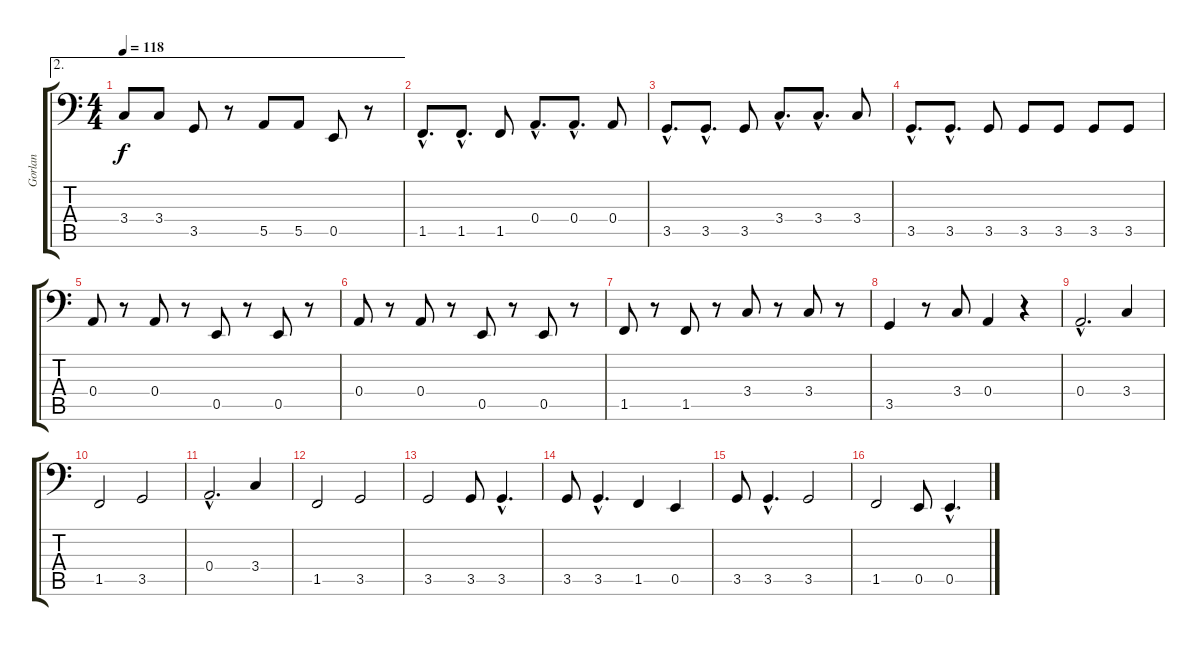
\track ("Gorlan" "Gorlan") {instrument electricbassfinger}
\staff {score tabs}
\tuning (C3 G2 D2 A1 E1 B0) {hide}
\ae 2
\ts (4 4)
\tempo 118
\clef f4
\ks c
3.4.8{dy f} 3.4.8 3.5.8 r.8 5.5.8 5.5.8 0.5.8 r.8 |
1.5{hac}.8{d} 1.5{hac}.8{d} 1.5.8 0.4{hac}.8{d} 0.4{hac}.8{d} 0.4.8 |
3.5{hac}.8{d} 3.5{hac}.8{d} 3.5.8 3.4{hac}.8{d} 3.4{hac}.8{d} 3.4.8 |
3.5{hac}.8{d} 3.5{hac}.8{d} 3.5.8 3.5.8 3.5.8 3.5.8 3.5.8 |
0.4.8 r.8 0.4.8 r.8 0.5.8 r.8 0.5.8 r.8 |
0.4.8 r.8 0.4.8 r.8 0.5.8 r.8 0.5.8 r.8 |
1.5.8 r.8 1.5.8 r.8 3.4.8 r.8 3.4.8 r.8 |
3.5.4 r.8 3.4.8 0.4.4 r.4 |
0.4{hac}.2{d} 3.4.4 |
1.5.2 3.5.2 |
0.4{hac}.2{d} 3.4.4 |
1.5.2 3.5.2 |
3.5.2 3.5.8 3.5{hac}.4{d} |
3.5.8 3.5{hac}.4{d} 1.5.4 0.5.4 |
3.5.8 3.5{hac}.4{d} 3.5.2 |
1.5.2 0.5.8 0.5{hac}.4{d}
